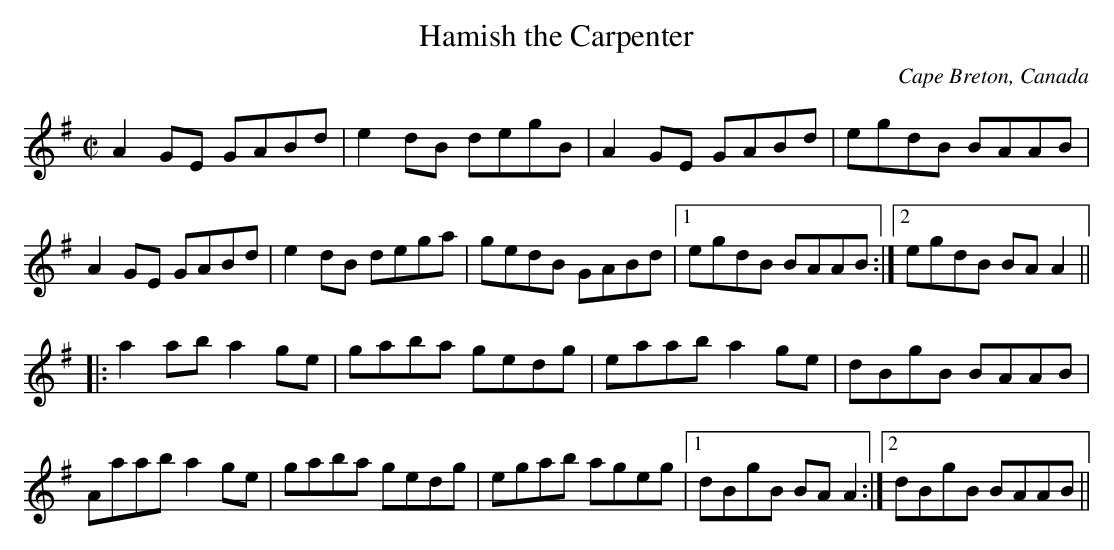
X:1
T:Hamish the Carpenter
O:Cape Breton, Canada
M:C|
L:1/8
K:Ador
A2GE GABd | e2dB degB | A2GE GABd | egdB BAAB |
A2GE GABd | e2dB dega | gedB GABd |1 egdB BAAB :|2 egdB BAA2 ||
|: a2ab a2ge | gaba gedg | eaab a2ge | dBgB BAAB |
Aaab a2ge | gaba gedg | egab ageg |1 dBgB BAA2 :|2 dBgB BAAB ||
